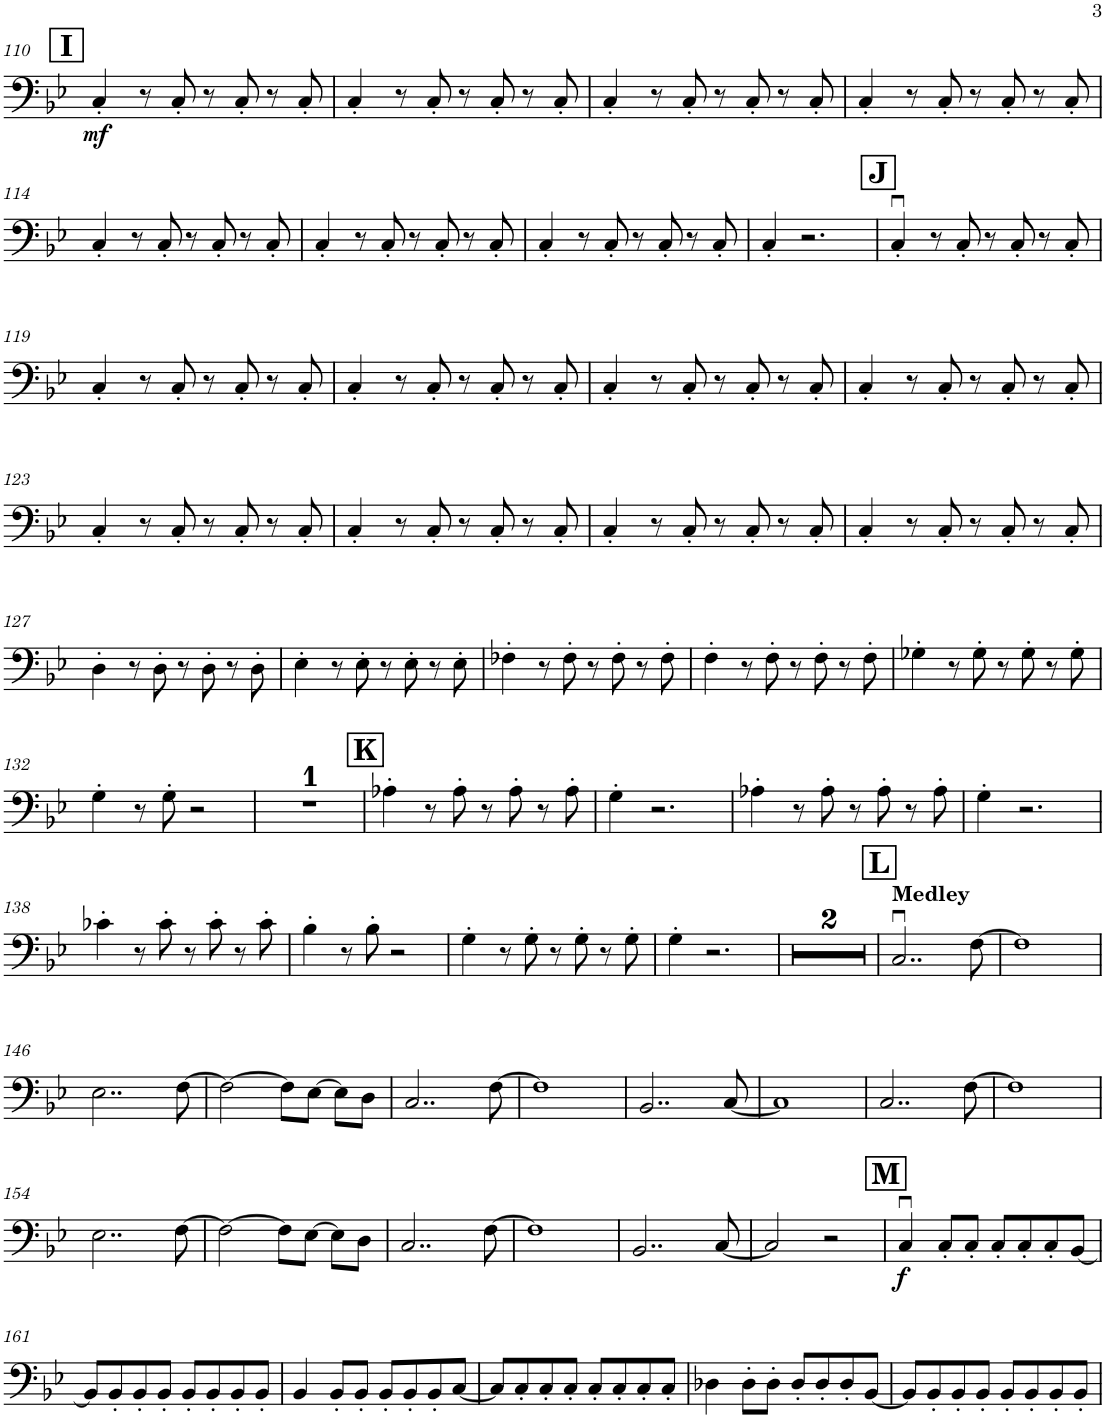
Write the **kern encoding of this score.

**kern	**dynam
*part1	*part1
*staff1	*staff1
*I"Violoncellos	*
*I'Vcs.	*
!!LO:PB:g=z
*clefF4	*
*k[b-e-]	*
*M4/4	*
!!LO:REH:place=s1:a:B:cj:fs=14:t=I
=110	=110
!	!LO:DY:b
4C'/	mf
8r	.
8C'/	.
8r	.
8C'/	.
8r	.
8C'/	.
=111	=111
4C'/	.
8r	.
8C'/	.
8r	.
8C'/	.
8r	.
8C'/	.
=112	=112
4C'/	.
8r	.
8C'/	.
8r	.
8C'/	.
8r	.
8C'/	.
=113	=113
4C'/	.
8r	.
8C'/	.
8r	.
8C'/	.
8r	.
8C'/	.
!!LO:LB:g=z
=114	=114
4C'/	.
8r	.
8C'/	.
8r	.
8C'/	.
8r	.
8C'/	.
=115	=115
4C'/	.
8r	.
8C'/	.
8r	.
8C'/	.
8r	.
8C'/	.
=116	=116
4C'/	.
8r	.
8C'/	.
8r	.
8C'/	.
8r	.
8C'/	.
=117	=117
4C'/	.
2.r	.
!!LO:REH:place=s1:a:B:cj:fs=14:t=J
=118	=118
4Cu'/	.
8r	.
8C'/	.
8r	.
8C'/	.
8r	.
8C'/	.
!!LO:LB:g=z
=119	=119
4C'/	.
8r	.
8C'/	.
8r	.
8C'/	.
8r	.
8C'/	.
=120	=120
4C'/	.
8r	.
8C'/	.
8r	.
8C'/	.
8r	.
8C'/	.
=121	=121
4C'/	.
8r	.
8C'/	.
8r	.
8C'/	.
8r	.
8C'/	.
=122	=122
4C'/	.
8r	.
8C'/	.
8r	.
8C'/	.
8r	.
8C'/	.
!!LO:LB:g=z
=123	=123
4C'/	.
8r	.
8C'/	.
8r	.
8C'/	.
8r	.
8C'/	.
=124	=124
4C'/	.
8r	.
8C'/	.
8r	.
8C'/	.
8r	.
8C'/	.
=125	=125
4C'/	.
8r	.
8C'/	.
8r	.
8C'/	.
8r	.
8C'/	.
=126	=126
4C'/	.
8r	.
8C'/	.
8r	.
8C'/	.
8r	.
8C'/	.
!!LO:LB:g=z
=127	=127
4D'\	.
8r	.
8D'\	.
8r	.
8D'\	.
8r	.
8D'\	.
=128	=128
4E-'\	.
8r	.
8E-'\	.
8r	.
8E-'\	.
8r	.
8E-'\	.
=129	=129
4F-X'\	.
8r	.
8F-'\	.
8r	.
8F-'\	.
8r	.
8F-'\	.
=130	=130
4F'\	.
8r	.
8F'\	.
8r	.
8F'\	.
8r	.
8F'\	.
=131	=131
4G-X'\	.
8r	.
8G-'\	.
8r	.
8G-'\	.
8r	.
8G-'\	.
!!LO:LB:g=z
=132	=132
4G'\	.
8r	.
8G'\	.
2r	.
=133	=133
1r	.
!!LO:REH:place=s1:a:B:cj:fs=14:t=K
=134	=134
4A-X'\	.
8r	.
8A-'\	.
8r	.
8A-'\	.
8r	.
8A-'\	.
=135	=135
4G'\	.
2.r	.
=136	=136
4A-X'\	.
8r	.
8A-'\	.
8r	.
8A-'\	.
8r	.
8A-'\	.
=137	=137
4G'\	.
2.r	.
!!LO:LB:g=z
=138	=138
4c-X'\	.
8r	.
8c-'\	.
8r	.
8c-'\	.
8r	.
8c-'\	.
=139	=139
4B-'\	.
8r	.
8B-'\	.
2r	.
=140	=140
4G'\	.
8r	.
8G'\	.
8r	.
8G'\	.
8r	.
8G'\	.
=141	=141
4G'\	.
2.r	.
=142	=142
1r	.
=143	=143
1r	.
!!LO:REH:place=s1:a:B:cj:fs=14:t=L
=144	=144
!LO:TX:a:B:t=Medley	!
2..Cu/	.
[8F\	.
=145	=145
1F]	.
!!LO:LB:g=z
=146	=146
2..E-\	.
[8F\	.
=147	=147
2F\_	.
8F\L]	.
[8E-\J	.
8E-\L]	.
8D\J	.
=148	=148
2..C/	.
[8F\	.
=149	=149
1F]	.
=150	=150
2..BB-/	.
[8C/	.
=151	=151
1C]	.
=152	=152
2..C/	.
[8F\	.
=153	=153
1F]	.
!!LO:LB:g=z
=154	=154
2..E-\	.
[8F\	.
=155	=155
2F\_	.
8F\L]	.
[8E-\J	.
8E-\L]	.
8D\J	.
=156	=156
2..C/	.
[8F\	.
=157	=157
1F]	.
=158	=158
2..BB-/	.
[8C/	.
=159	=159
2C/]	.
2r	.
!!LO:REH:place=s1:a:B:cj:fs=14:t=M
=160	=160
!	!LO:DY:b
4Cu/	f
8C'/L	.
8C'/J	.
8C'/L	.
8C'/	.
8C'/	.
[8BB-/J	.
!!LO:LB:g=z
=161	=161
8BB-/L]	.
8BB-'/	.
8BB-'/	.
8BB-'/J	.
8BB-'/L	.
8BB-'/	.
8BB-'/	.
8BB-'/J	.
=162	=162
4BB-/	.
8BB-'/L	.
8BB-'/J	.
8BB-'/L	.
8BB-'/	.
8BB-'/	.
[8C/J	.
=163	=163
8C/L]	.
8C'/	.
8C'/	.
8C'/J	.
8C'/L	.
8C'/	.
8C'/	.
8C'/J	.
=164	=164
4D-X\	.
8D-'\L	.
8D-'\J	.
8D-'/L	.
8D-'/	.
8D-'/	.
[8BB-/J	.
=	=
*-	*-
